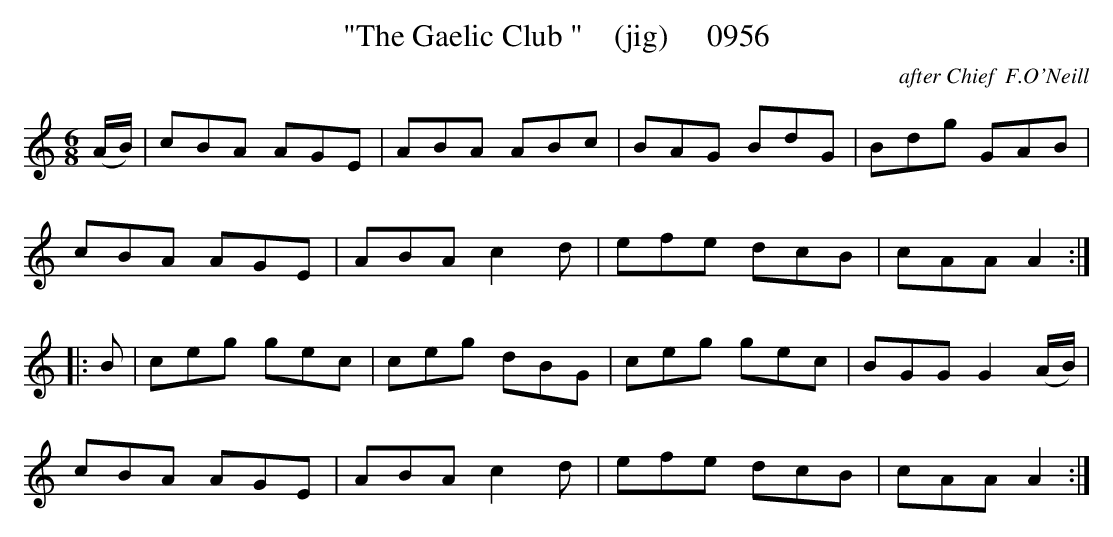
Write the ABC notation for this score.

X:1
T:"The Gaelic Club "    (jig)     0956
C:after Chief  F.O'Neill
BRENNAN July 2003 (HTTP://WWW.SOSYOURMOM.COM)
M:6/8
L:1/8
K:C
(A/2B/2)|cBA AGE|ABA ABc|BAG BdG|Bdg GAB|
cBA AGE|ABA c2d|efe dcB|cAA A2:|
|:B|ceg gec|ceg dBG|ceg gec|BGG G2(A/2B/2)|
cBA AGE|ABA c2d|efe dcB|cAA A2:|
